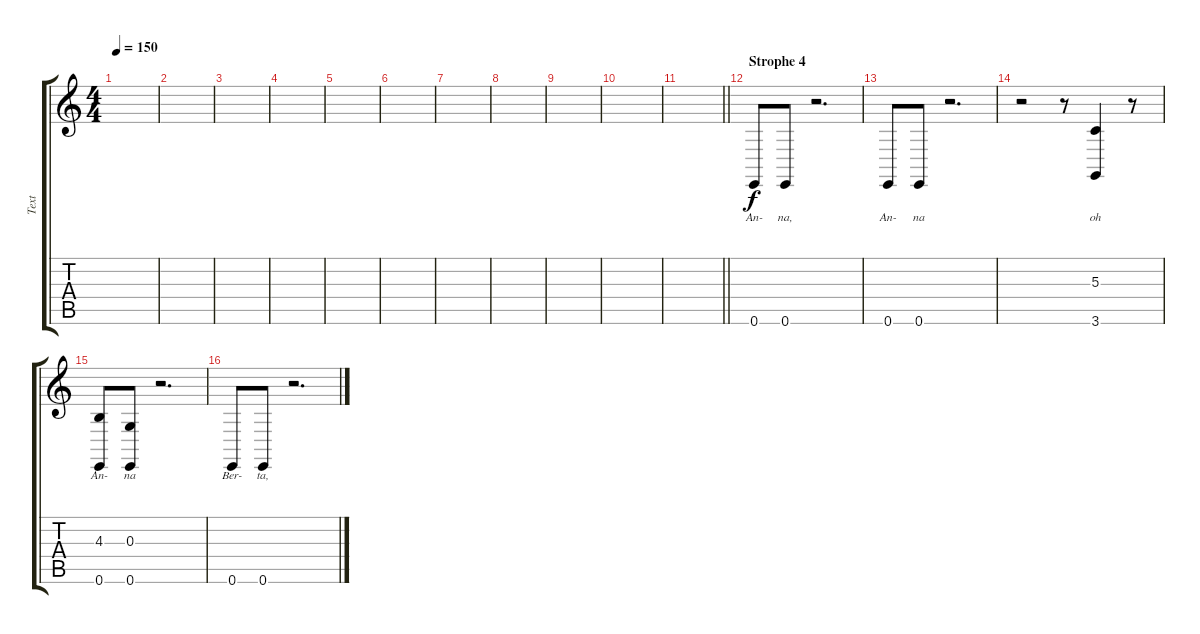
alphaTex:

\track ("Text" "Text") {instrument lead2sawtooth}
\staff {score tabs}
\tuning (E4 B3 G3 D3 A2 E2) {hide}
\ts (4 4)
\tempo 150
\clef g2
\ks c
|
|
|
|
|
|
|
|
|
|
\barLineRight lightlight
|
\section ("" "Strophe 4")
0.6.8{lyrics (0 "An-") lyrics (1 "") lyrics (2 "") lyrics (3 "") lyrics (4 "") dy f} 0.6.8{lyrics (0 "na,") lyrics (1 "") lyrics (2 "") lyrics (3 "") lyrics (4 "")} r.2{d} |
0.6.8{lyrics (0 "An-") lyrics (1 "") lyrics (2 "") lyrics (3 "") lyrics (4 "")} 0.6.8{lyrics (0 "na") lyrics (1 "") lyrics (2 "") lyrics (3 "") lyrics (4 "")} r.2{d} |
r.2 r.8 (5.3 3.6).4{lyrics (0 "oh") lyrics (1 "") lyrics (2 "") lyrics (3 "") lyrics (4 "")} r.8 |
(4.3 0.6).8{lyrics (0 "An-") lyrics (1 "") lyrics (2 "") lyrics (3 "") lyrics (4 "")} (0.3 0.6).8{lyrics (0 "na") lyrics (1 "") lyrics (2 "") lyrics (3 "") lyrics (4 "")} r.2{d} |
0.6.8{lyrics (0 "Ber-") lyrics (1 "") lyrics (2 "") lyrics (3 "") lyrics (4 "")} 0.6.8{lyrics (0 "ta,") lyrics (1 "") lyrics (2 "") lyrics (3 "") lyrics (4 "")} r.2{d}
